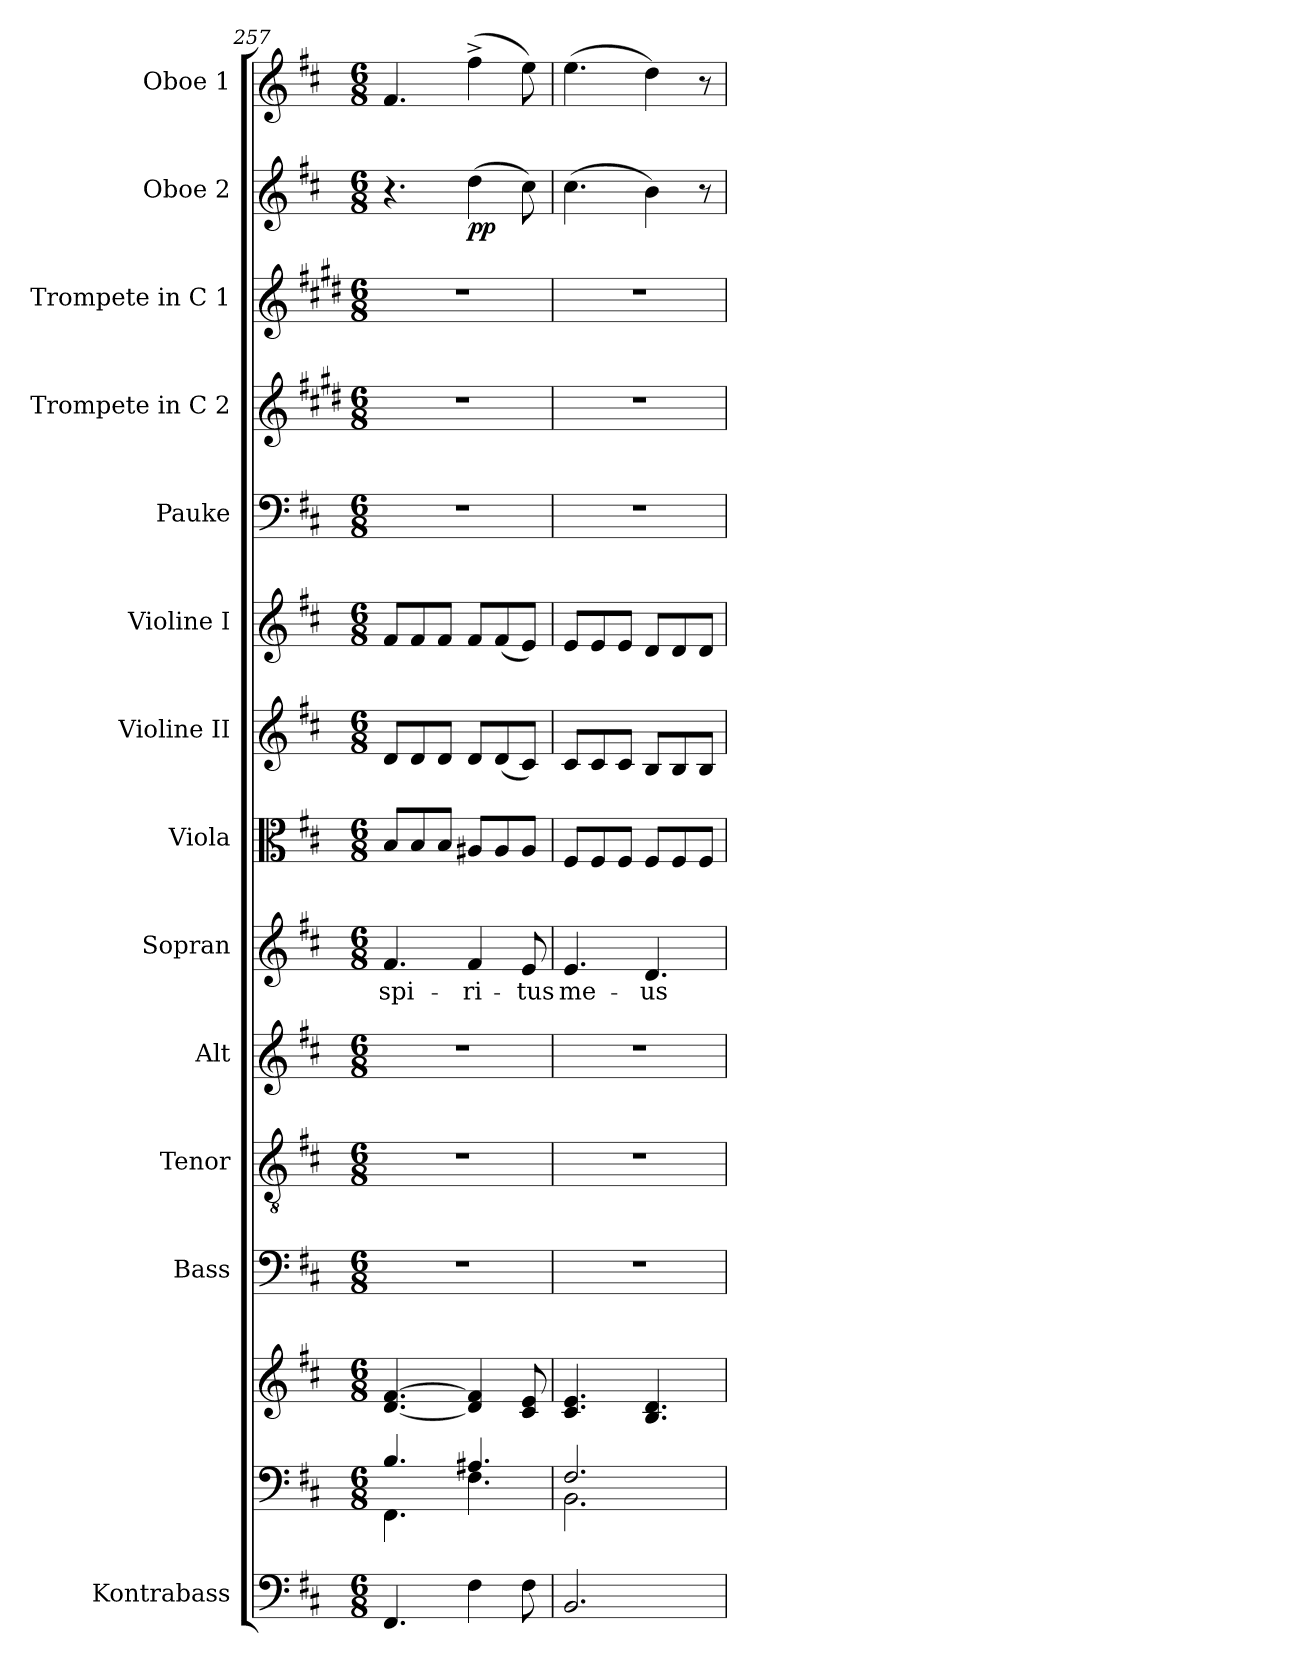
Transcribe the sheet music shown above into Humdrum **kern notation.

**kern	**kern	**kern	**kern	**kern	**kern	**kern	**text	**kern	**kern	**kern	**kern	**kern	**kern	**kern	**dynam	**kern
*part14	*part13	*part13	*part12	*part11	*part10	*part9	*part9	*part8	*part7	*part6	*part5	*part4	*part3	*part2	*part2	*part1
*staff15	*staff14	*staff13	*staff12	*staff11	*staff10	*staff9	*staff9	*staff8	*staff7	*staff6	*staff5	*staff4	*staff3	*staff2	*staff2	*staff1
*I"Kontrabass	*	*	*I"Bass	*I"Tenor	*I"Alt	*I"Sopran	*	*I"Viola	*I"Violine II	*I"Violine I	*I"Pauke	*I"Trompete in C 2	*I"Trompete in C 1	*I"Oboe 2	*	*I"Oboe 1
*I'Kb.	*	*	*I'B	*I'T	*I'A	*I'S	*	*I'Vla.	*I'Vl. II	*I'Vl. I	*I'Pk.	*	*	*I'Ob. 2	*	*I'Ob. 1
*clefF4	*clefF4	*clefG2	*clefF4	*clefGv2	*clefG2	*clefG2	*	*clefC3	*clefG2	*clefG2	*clefF4	*clefG2	*clefG2	*clefG2	*	*clefG2
*ITrd7c12	*	*	*	*	*	*	*	*	*	*	*	*ITrd1c2	*ITrd1c2	*	*	*
*k[f#c#]	*k[f#c#]	*k[f#c#]	*k[f#c#]	*k[f#c#]	*k[f#c#]	*k[f#c#]	*	*k[f#c#]	*k[f#c#]	*k[f#c#]	*k[f#c#]	*k[f#c#]	*k[f#c#]	*k[f#c#]	*	*k[f#c#]
*D:	*D:	*D:	*D:	*D:	*D:	*D:	*	*D:	*D:	*D:	*D:	*D:	*D:	*D:	*	*D:
*M6/8	*M6/8	*M6/8	*M6/8	*M6/8	*M6/8	*M6/8	*	*M6/8	*M6/8	*M6/8	*M6/8	*M6/8	*M6/8	*M6/8	*	*M6/8
=257	=257	=257	=257	=257	=257	=257	=257	=257	=257	=257	=257	=257	=257	=257	=257	=257
*	*^	*	*	*	*	*	*	*	*	*	*	*	*	*	*	*
!	!	!	!	!	!	!	!	!LO:LY:b	!	!	!	!	!	!	!	!	!
4.FFF#/	4.B/	4.FF#\	[4.d/ [4.f#/	2.r	2.r	2.r	4.f#/	spi-	8B/L	8d/L	8f#/L	2.r	2.r	2.r	4.r	.	4.f#/
.	.	.	.	.	.	.	.	.	8B/	8d/	8f#/	.	.	.	.	.	.
.	.	.	.	.	.	.	.	.	8B/J	8d/J	8f#/J	.	.	.	.	.	.
!	!	!	!	!	!	!	!	!LO:LY:b	!	!	!	!	!	!	!	!LO:DY:b	!
4FF#\	4.A#X/	4.F#\	4d/] 4f#/]	.	.	.	4f#/	-ri-	8A#X/L	8d/L	8f#/L	.	.	.	(>4dd\	pp	(>4ff#^>\
.	.	.	.	.	.	.	.	.	8A#/	(<8d/	(<8f#/	.	.	.	.	.	.
!	!	!	!	!	!	!	!	!LO:LY:b	!	!	!	!	!	!	!	!	!
8FF#\	.	.	8c#/ 8e/	.	.	.	8e/	-tus	8A#/J	8c#/J)	8e/J)	.	.	.	8cc#\)	.	8ee\)
=258	=258	=258	=258	=258	=258	=258	=258	=258	=258	=258	=258	=258	=258	=258	=258	=258	=258
!	!	!	!	!	!	!	!	!LO:LY:b	!	!	!	!	!	!	!	!	!
2.BBB/	2.F#/	2.BB\	4.c#/ 4.e/	2.r	2.r	2.r	4.e/	me-	8F#/L	8c#/L	8e/L	2.r	2.r	2.r	(>4.cc#\	.	(>4.ee\
.	.	.	.	.	.	.	.	.	8F#/	8c#/	8e/	.	.	.	.	.	.
.	.	.	.	.	.	.	.	.	8F#/J	8c#/J	8e/J	.	.	.	.	.	.
!	!	!	!	!	!	!	!	!LO:LY:b	!	!	!	!	!	!	!	!	!
.	.	.	4.B/ 4.d/	.	.	.	4.d/	-us	8F#/L	8B/L	8d/L	.	.	.	4b\)	.	4dd\)
.	.	.	.	.	.	.	.	.	8F#/	8B/	8d/	.	.	.	.	.	.
.	.	.	.	.	.	.	.	.	8F#/J	8B/J	8d/J	.	.	.	8r	.	8r
*	*v	*v	*	*	*	*	*	*	*	*	*	*	*	*	*	*	*
=	=	=	=	=	=	=	=	=	=	=	=	=	=	=	=	=
*-	*-	*-	*-	*-	*-	*-	*-	*-	*-	*-	*-	*-	*-	*-	*-	*-
